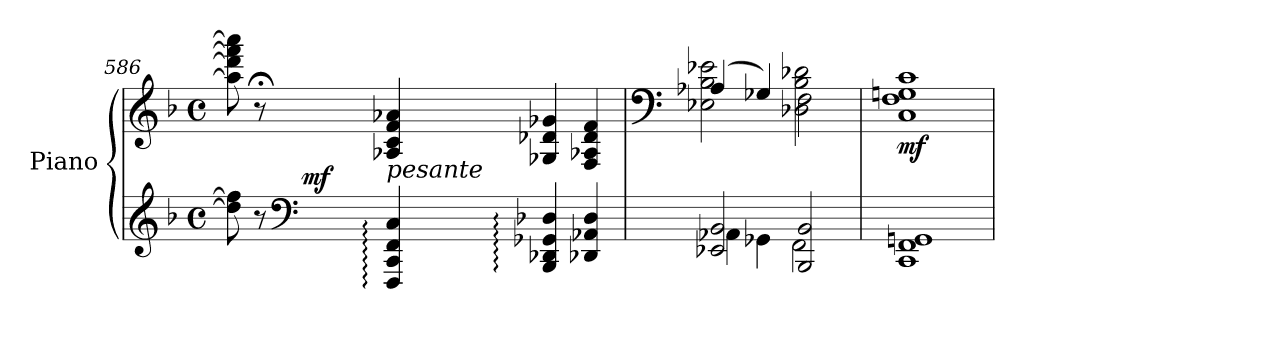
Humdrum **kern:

**kern	**kern	**dynam
*part1	*part1	*part1
*staff2	*staff1	*staff1/2
*I"Piano	*	*
*I'Pno.	*	*
*clefG2	*clefG2	*
*k[b-]	*k[b-]	*
*M4/4	*M4/4	*
*met(c)	*met(c)	*
=586	=586	=586
*^	*	*
8dd-\] 8ff\]	8.ryy	8aa-\] 8ddd-\] 8fff\] 8aaa-\]	.
*	*	*MM10	*
8r;<	.	8r;<	.
*clefF4	*	*	*
*	*Xtuplet	*	*
!	!	!	!LO:DY:a=2
.	48FFF!LLLyy	.	mf
.	48CC!yy	.	.
.	48FF!JJJyy	.	.
!LO:TX:a:i:t=pesante	!	!	!
4FFF/: 4CC/: 4FF/: 4C/:	8.C!Lyy	4A-X/ 4c/ 4f/ 4a-X/	.
.	48BBB-!LLyy	.	.
.	48DD-X!yy	.	.
.	48GG-X!JJJyy	.	.
4BBB-/: 4DD-X/: 4GG-X/: 4D-X/:	4D-!yy	4G-X/ 4d-X/ 4g-X/	.
4DD-X/ 4AA-X/ 4D-/	4rFFFyy	4F/ 4A-X/ 4d-/ 4f/	.
=587	=587	=587	=587
*	*	*clefF4	*
*	*	*^	*
2EE-X/ 2BB-/	4AA-X\	(4A-X/	2E-X\ 2B-\ 2e-X\	.
.	4GG-X\	4G-X/)	.	.
2BBB-/ 2BB-/	2FF	2F\	2D-X\ 2B-\ 2d-X\	.
!!LO:LB:g=z
=588	=588	=588	=588	=588
!	!	!	!	!LO:DY:b
*v	*v	*	*	*
*	*v	*v	*
1CC 1FF 1GGn	1C 1F 1Gn 1c	mf
=	=	=
*-	*-	*-
